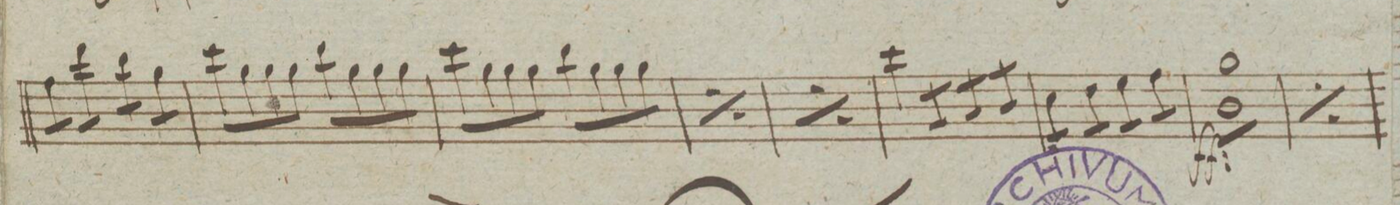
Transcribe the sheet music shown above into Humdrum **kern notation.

**kern	**dynam
*I"Violino Imo	*
*clefG2	*
*k[]	*
*met(c|)	*
*M4/4	*
8ff\L	.
8ff\J	.
8ddd\L	.
8ddd\J	.
8bb\L	.
8bb\J	.
8gg\L	.
8gg\J	.
*Xtremolo	*
=232	=232
8ccc\L	.
8gg\	.
8gg\	.
8gg\J	.
8bb\L	.
8gg\	.
8gg\	.
8gg\J	.
=233	=233
8ccc\L	.
8gg\	.
8gg\	.
8gg\J	.
8bb\L	.
8gg\	.
8gg\	.
8gg\J	.
=234	=234
*rep	*
8ccc\L	.
8gg\	.
8gg\	.
8gg\J	.
8bb\L	.
8gg\	.
8gg\	.
8gg\J	.
*Xrep	*
=235	=235
*rep	*
8ccc\L	.
8gg\	.
8gg\	.
8gg\J	.
8bb\L	.
8gg\	.
8gg\	.
8gg\J	.
*Xrep	*
=236	=236
4ccc\	.
*tremolo	*
8g/L	.
8g/J	.
8a/L	.
8a/J	.
8b/L	.
8b/J	.
=237	=237
8cc\L	.
8cc\J	.
8dd\L	.
8dd\J	.
8ee\L	.
8ee\J	.
8ff\L	.
8ff\J	.
=238	=238
8gg\ 8b\L	ff
8gg\ 8b\	.
8gg\ 8b\	.
8gg\ 8b\	.
8gg\ 8b\	.
8gg\ 8b\	.
8gg\ 8b\	.
8gg\ 8b\J	.
=239	=239
*rep	*
8gg\ 8b\L	.
8gg\ 8b\	.
8gg\ 8b\	.
8gg\ 8b\	.
8gg\ 8b\	.
8gg\ 8b\	.
8gg\ 8b\	.
8gg\ 8b\J	.
*Xrep	*
*Xtremolo	*
=240	=240
*-	*-
